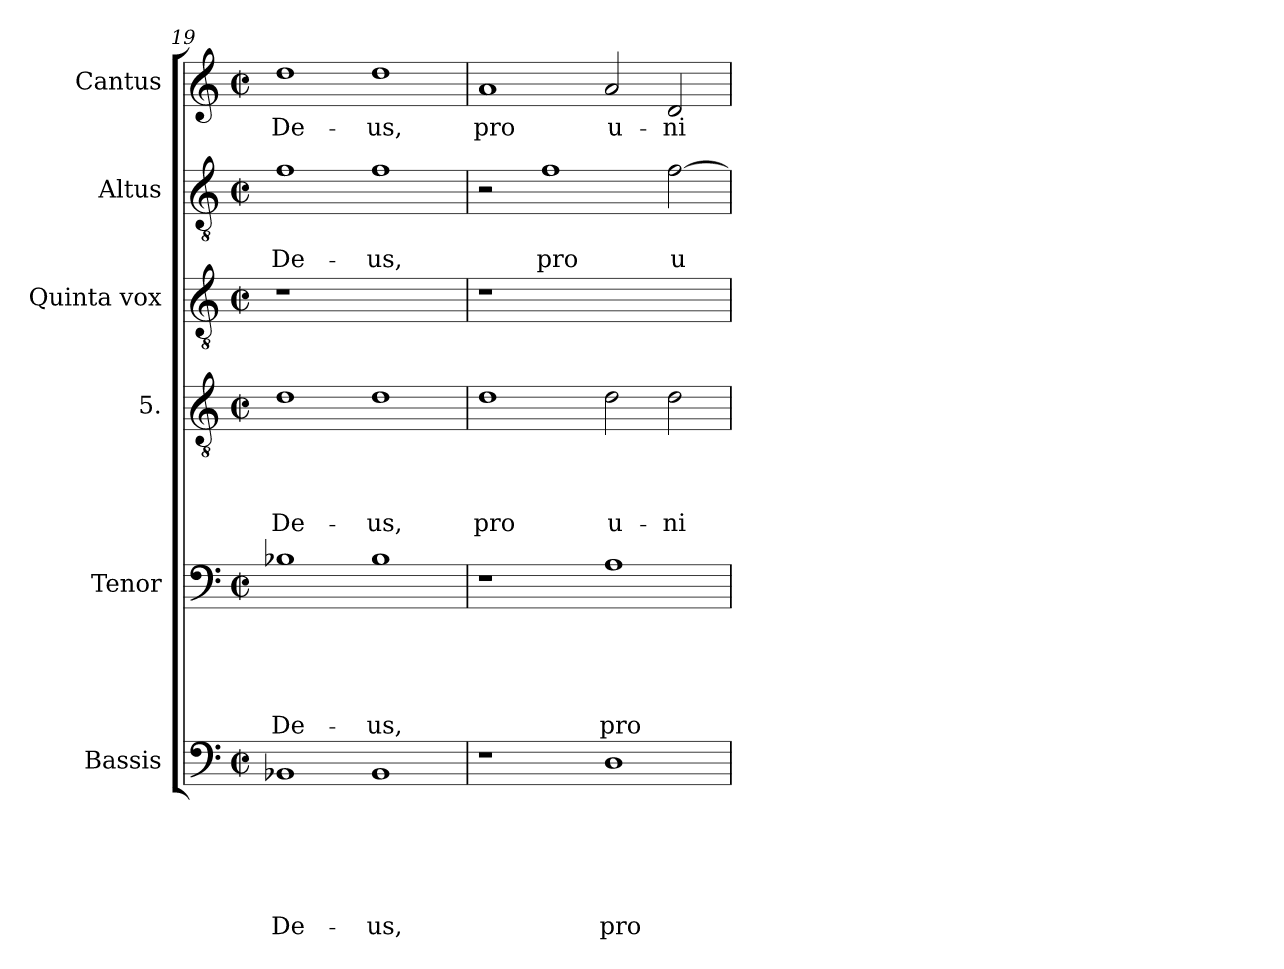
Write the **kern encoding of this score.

**kern	**text	**text	**text	**text	**text	**text	**kern	**text	**text	**text	**text	**text	**kern	**text	**text	**text	**text	**kern	**kern	**text	**text	**kern	**text
*part6	*part6	*part6	*part6	*part6	*part6	*part6	*part5	*part5	*part5	*part5	*part5	*part5	*part4	*part4	*part4	*part4	*part4	*part3	*part2	*part2	*part2	*part1	*part1
*staff6	*staff6	*staff6	*staff6	*staff6	*staff6	*staff6	*staff5	*staff5	*staff5	*staff5	*staff5	*staff5	*staff4	*staff4	*staff4	*staff4	*staff4	*staff3	*staff2	*staff2	*staff2	*staff1	*staff1
*I"Bassis	*	*	*	*	*	*	*I"Tenor	*	*	*	*	*	*I"5.	*	*	*	*	*I"Quinta vox	*I"Altus	*	*	*I"Cantus	*
*I'B.	*	*	*	*	*	*	*I'T.	*	*	*	*	*	*	*	*	*	*	*	*I'A.	*	*	*I'C.	*
!!LO:LB:g=z
*clefF4	*	*	*	*	*	*	*clefF4	*	*	*	*	*	*clefGv2	*	*	*	*	*clefGv2	*clefGv2	*	*	*clefG2	*
*k[]	*	*	*	*	*	*	*k[]	*	*	*	*	*	*k[]	*	*	*	*	*k[]	*k[]	*	*	*k[]	*
*C:	*	*	*	*	*	*	*C:	*	*	*	*	*	*C:	*	*	*	*	*C:	*C:	*	*	*C:	*
*M2/2	*	*	*	*	*	*	*M2/2	*	*	*	*	*	*M2/2	*	*	*	*	*M2/2	*M2/2	*	*	*M2/2	*
*met(c|)	*	*	*	*	*	*	*met(c|)	*	*	*	*	*	*met(c|)	*	*	*	*	*met(c|)	*met(c|)	*	*	*met(c|)	*
=19	=19	=19	=19	=19	=19	=19	=19	=19	=19	=19	=19	=19	=19	=19	=19	=19	=19	=19	=19	=19	=19	=19	=19
!	!	!	!	!	!	!LO:LY:b	!	!	!	!	!	!LO:LY:b	!	!	!	!	!LO:LY:b	!	!	!	!LO:LY:b	!	!LO:LY:b
1BB-X	.	.	.	.	.	De-	1B-X	.	.	.	.	De-	1d	.	.	.	De-	1r	1f	.	De-	1dd	De-
!	!	!	!	!	!	!LO:LY:b	!	!	!	!	!	!LO:LY:b	!	!	!	!	!LO:LY:b	!	!	!	!LO:LY:b	!	!LO:LY:b
1BB-	.	.	.	.	.	-us,	1B-	.	.	.	.	-us,	1d	.	.	.	-us,	1ryy	1f	.	-us,	1dd	-us,
=20	=20	=20	=20	=20	=20	=20	=20	=20	=20	=20	=20	=20	=20	=20	=20	=20	=20	=20	=20	=20	=20	=20	=20
!	!	!	!	!	!	!	!	!	!	!	!	!	!	!	!	!	!LO:LY:b	!	!	!	!	!	!LO:LY:b
1r	.	.	.	.	.	.	1r	.	.	.	.	.	1d	.	.	.	pro	1r	2r	.	.	1a	pro
!	!	!	!	!	!	!	!	!	!	!	!	!	!	!	!	!	!	!	!	!	!LO:LY:b	!	!
.	.	.	.	.	.	.	.	.	.	.	.	.	.	.	.	.	.	.	1f	.	pro	.	.
!	!	!	!	!	!	!LO:LY:b	!	!	!	!	!	!LO:LY:b	!	!	!	!	!LO:LY:b	!	!	!	!	!	!LO:LY:b
1D	.	.	.	.	.	pro	1A	.	.	.	.	pro	2d\	.	.	.	u-	1ryy	.	.	.	2a/	u-
!	!	!	!	!	!	!	!	!	!	!	!	!	!	!	!	!	!LO:LY:b	!	!	!	!LO:LY:b	!	!LO:LY:b
.	.	.	.	.	.	.	.	.	.	.	.	.	2d\	.	.	.	-ni-	.	[>2f\	.	u-	2d/	-ni-
=	=	=	=	=	=	=	=	=	=	=	=	=	=	=	=	=	=	=	=	=	=	=	=
*-	*-	*-	*-	*-	*-	*-	*-	*-	*-	*-	*-	*-	*-	*-	*-	*-	*-	*-	*-	*-	*-	*-	*-
